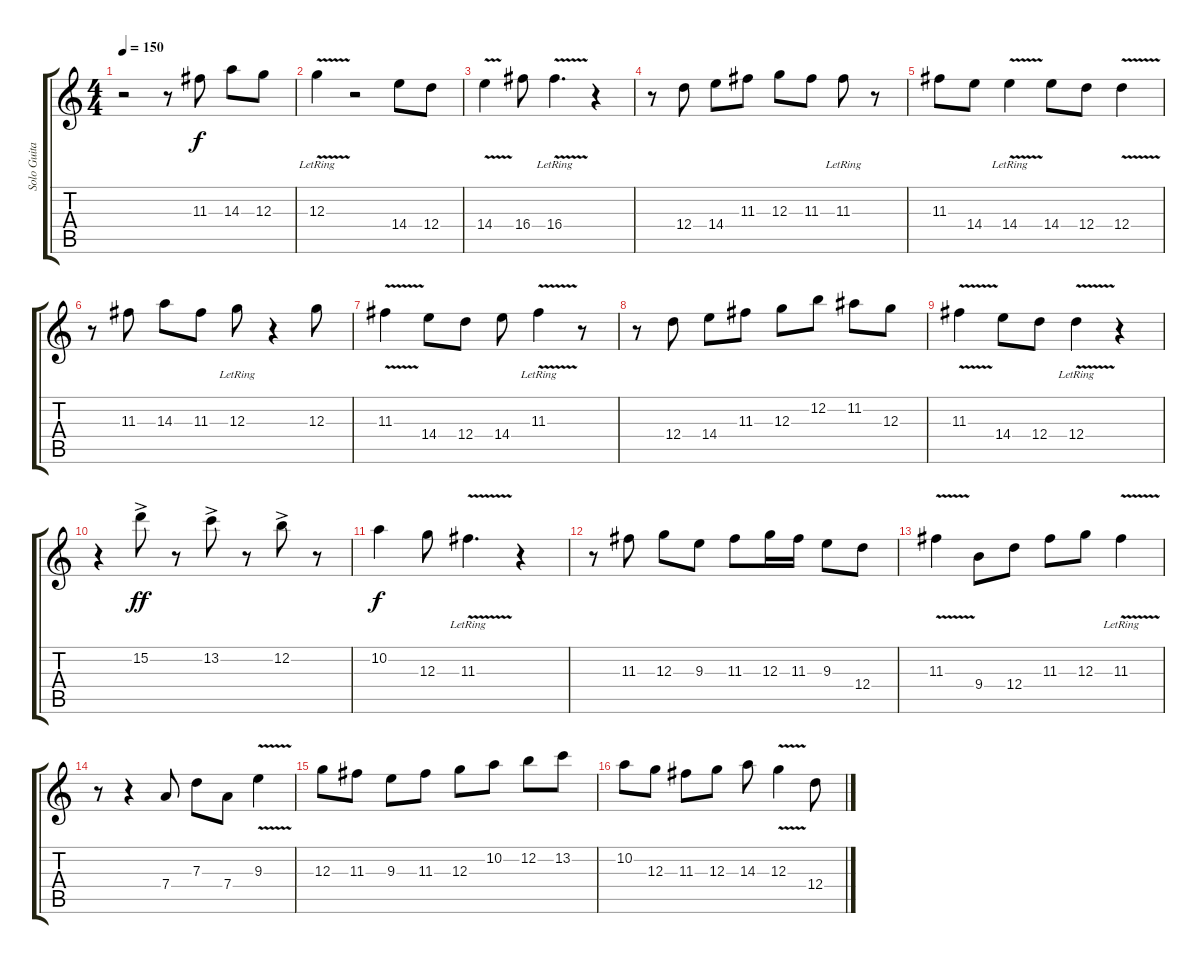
\track ("Solo Guitar" "Solo Guita") {instrument overdrivenguitar}
\staff {score tabs}
\tuning (E4 B3 G3 D3 A2 E2) {hide}
\ts (4 4)
\tempo 150
\clef g2
\ks c
r.2{dy f instrument overdrivenguitar} r.8 11.3.8 14.3.8 12.3.8 |
12.3{v lr}.4 r.2 14.4.8 12.4.8 |
14.4{v}.4 16.4.8 16.4{v lr}.4{d} r.4 |
r.8 12.4.8 14.4.8 11.3.8 12.3.8 11.3.8 11.3{lr}.8 r.8 |
11.3.8 14.4.8 14.4{v lr}.4 14.4.8 12.4.8 12.4{v}.4 |
r.8 11.3.8 14.3.8 11.3.8 12.3{lr}.8 r.4 12.3.8 |
11.3{v}.4 14.4.8 12.4.8 14.4.8 11.3{v lr}.4 r.8 |
r.8 12.4.8 14.4.8 11.3.8 12.3.8 12.2.8 11.2.8 12.3.8 |
11.3{v}.4 14.4.8 12.4.8 12.4{v lr}.4 r.4 |
r.4 15.2{ac}.8{dy ff} r.8 13.2{ac}.8 r.8 12.2{ac}.8 r.8 |
10.2.4{dy f} 12.3.8 11.3{v lr}.4{d} r.4 |
r.8 11.3.8 12.3.8 9.3.8 11.3.8 12.3.16 11.3.16 9.3.8 12.4.8 |
11.3{v}.4 9.4.8 12.4.8 11.3.8 12.3.8 11.3{v lr}.4 |
r.8 r.4 7.4.8 7.3.8 7.4.8 9.3{v}.4 |
12.3.8 11.3.8 9.3.8 11.3.8 12.3.8 10.2.8 12.2.8 13.2.8 |
10.2.8 12.3.8 11.3.8 12.3.8 14.3.8 12.3{v}.4 12.4.8
